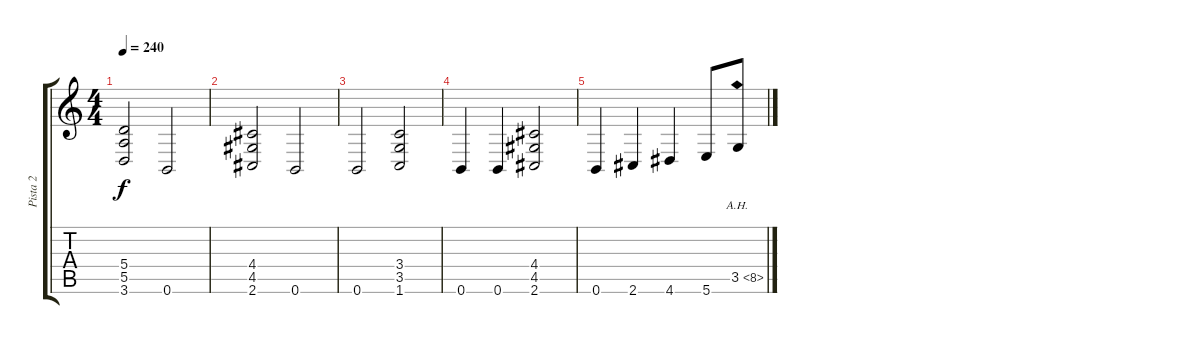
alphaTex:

\track ("Pista 2" "Pista 2") {instrument distortionguitar}
\staff {score tabs}
\tuning (B3 Gb3 D3 A2 E2 B1) {hide}
\ts (4 4)
\tempo 240
\clef g2
\ks c
(5.4 5.5 3.6).2{dy f} 0.6.2 |
(4.4 4.5 2.6).2 0.6.2 |
0.6.2 (3.4 3.5 1.6).2 |
0.6.4 0.6.4 (4.4 4.5 2.6).2 |
0.6.4 2.6.4 4.6.4 5.6.8 3.5{ah 5}.8
